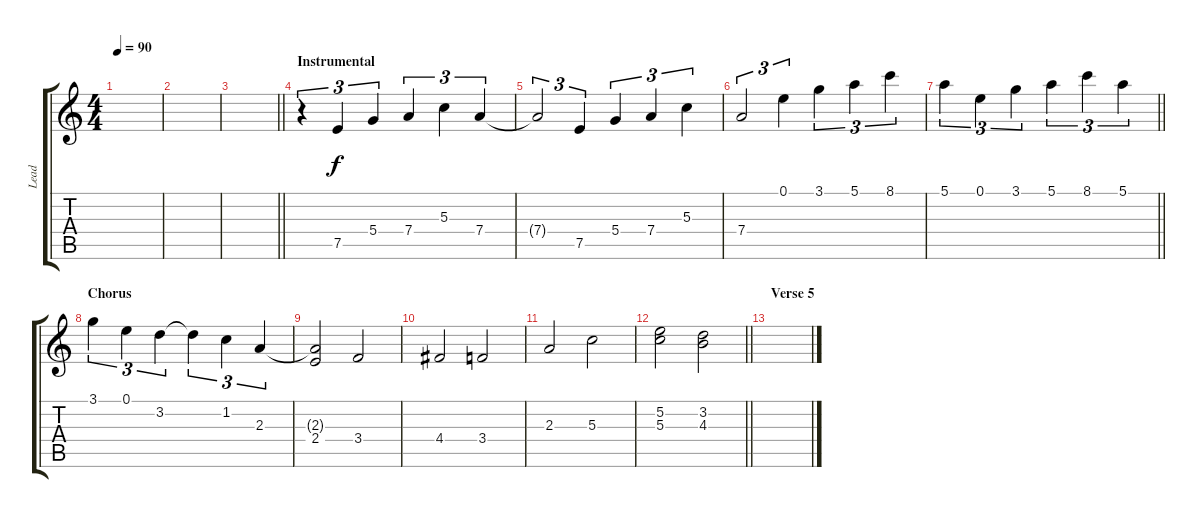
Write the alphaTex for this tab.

\track ("Lead" "Lead") {instrument distortionguitar}
\staff {score tabs}
\tuning (E4 B3 G3 D3 A2 E2) {hide}
\ts (4 4)
\tempo 90
\clef g2
\ks c
|
|
\barLineRight lightlight
|
\section ("" "Instrumental")
r.4{tu (3 2)} 7.5.4{tu (3 2)} 5.4.4{tu (3 2)} 7.4.4{tu (3 2)} 5.3.4{tu (3 2)} 7.4.4{tu (3 2)} |
7.4{t}.2{tu (3 2)} 7.5.4{tu (3 2)} 5.4.4{tu (3 2)} 7.4.4{tu (3 2)} 5.3.4{tu (3 2)} |
7.4.2{tu (3 2)} 0.1.4{tu (3 2)} 3.1.4{tu (3 2)} 5.1.4{tu (3 2)} 8.1.4{tu (3 2)} |
\barLineRight lightlight
5.1.4{tu (3 2)} 0.1.4{tu (3 2)} 3.1.4{tu (3 2)} 5.1.4{tu (3 2)} 8.1.4{tu (3 2)} 5.1.4{tu (3 2)} |
\section ("" "Chorus")
3.1.4{tu (3 2)} 0.1.4{tu (3 2)} 3.2.4{tu (3 2)} 3.2{t}.4{tu (3 2)} 1.2.4{tu (3 2)} 2.3.4{tu (3 2)} |
(2.3{t} 2.4).2 3.4.2 |
4.4.2 3.4.2 |
2.3.2 5.3.2 |
\barLineRight lightlight
(5.2 5.3).2 (3.2 4.3).2 |
\section ("" "Verse 5")
